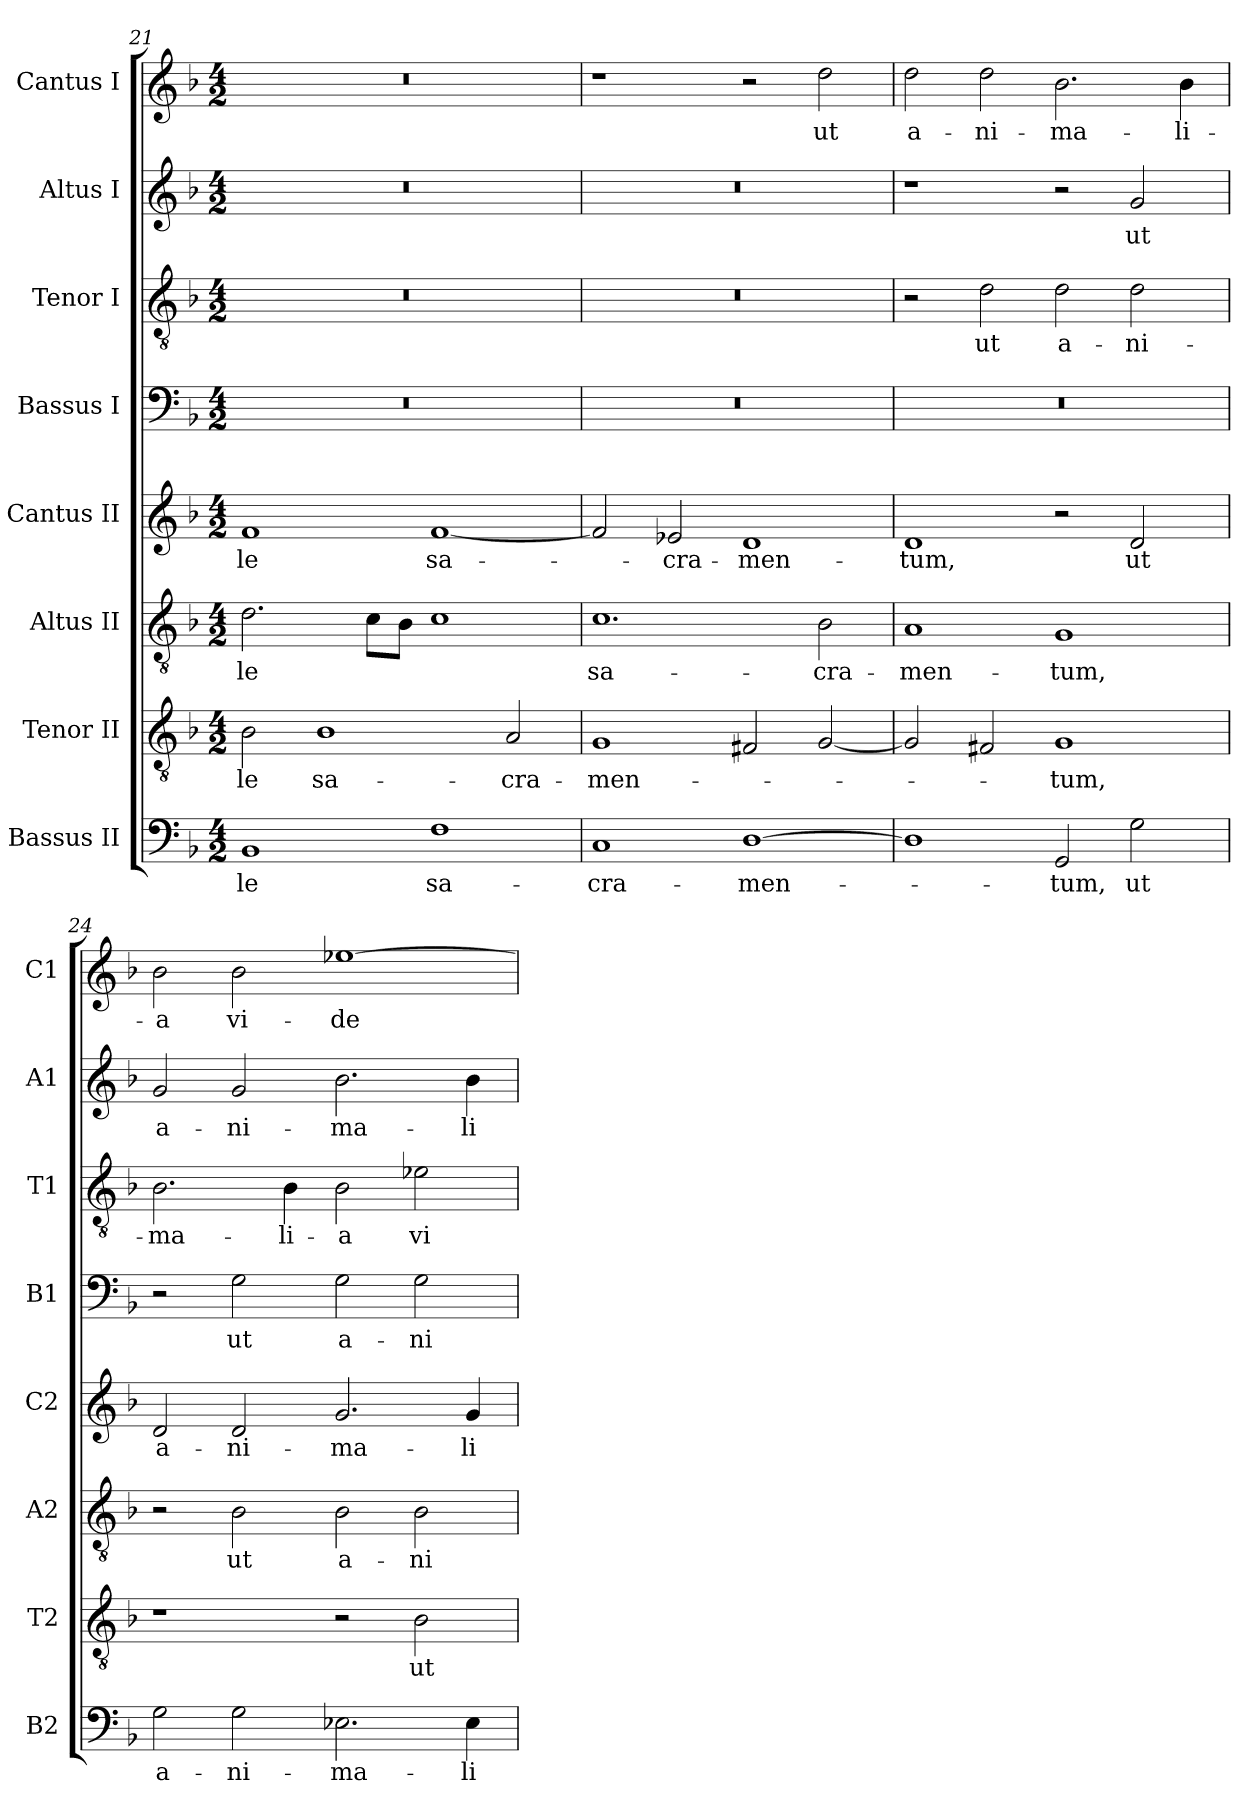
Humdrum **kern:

**kern	**text	**kern	**text	**kern	**text	**kern	**text	**kern	**text	**kern	**text	**kern	**text	**kern	**text
*part8	*part8	*part7	*part7	*part6	*part6	*part5	*part5	*part4	*part4	*part3	*part3	*part2	*part2	*part1	*part1
*staff8	*staff8	*staff7	*staff7	*staff6	*staff6	*staff5	*staff5	*staff4	*staff4	*staff3	*staff3	*staff2	*staff2	*staff1	*staff1
*I"Bassus II	*	*I"Tenor II	*	*I"Altus II	*	*I"Cantus II	*	*I"Bassus I	*	*I"Tenor I	*	*I"Altus I	*	*I"Cantus I	*
*I'B2	*	*I'T2	*	*I'A2	*	*I'C2	*	*I'B1	*	*I'T1	*	*I'A1	*	*I'C1	*
*clefF4	*	*clefGv2	*	*clefGv2	*	*clefG2	*	*clefF4	*	*clefGv2	*	*clefG2	*	*clefG2	*
*k[b-]	*	*k[b-]	*	*k[b-]	*	*k[b-]	*	*k[b-]	*	*k[b-]	*	*k[b-]	*	*k[b-]	*
*F:	*	*F:	*	*F:	*	*F:	*	*F:	*	*F:	*	*F:	*	*F:	*
*M4/2	*	*M4/2	*	*M4/2	*	*M4/2	*	*M4/2	*	*M4/2	*	*M4/2	*	*M4/2	*
=21	=21	=21	=21	=21	=21	=21	=21	=21	=21	=21	=21	=21	=21	=21	=21
!	!LO:LY:b	!	!LO:LY:b	!	!LO:LY:b	!	!LO:LY:b	!	!	!	!	!	!	!	!
1BB-	-le	2B-\	-le	2.d\	-le	1f	-le	0r	.	0r	.	0r	.	0r	.
!	!	!	!LO:LY:b	!	!	!	!	!	!	!	!	!	!	!	!
.	.	1B-	sa-	.	.	.	.	.	.	.	.	.	.	.	.
.	.	.	.	8c\L	.	.	.	.	.	.	.	.	.	.	.
.	.	.	.	8B-\J	.	.	.	.	.	.	.	.	.	.	.
!	!LO:LY:b	!	!	!	!	!	!LO:LY:b	!	!	!	!	!	!	!	!
1F	sa-	.	.	1c	.	[1f	sa-	.	.	.	.	.	.	.	.
!	!	!	!LO:LY:b	!	!	!	!	!	!	!	!	!	!	!	!
.	.	2A/	-cra-	.	.	.	.	.	.	.	.	.	.	.	.
=22	=22	=22	=22	=22	=22	=22	=22	=22	=22	=22	=22	=22	=22	=22	=22
!	!LO:LY:b	!	!LO:LY:b	!	!LO:LY:b	!	!	!	!	!	!	!	!	!	!
1C	-cra-	1G	-men-	1.c	sa-	2f/]	.	0r	.	0r	.	0r	.	1r	.
!	!	!	!	!	!	!	!LO:LY:b	!	!	!	!	!	!	!	!
.	.	.	.	.	.	2e-X/	-cra-	.	.	.	.	.	.	.	.
!	!LO:LY:b	!	!	!	!	!	!LO:LY:b	!	!	!	!	!	!	!	!
[1D	-men-	2F#X/	.	.	.	1d	-men-	.	.	.	.	.	.	2r	.
!	!	!	!	!	!LO:LY:b	!	!	!	!	!	!	!	!	!	!LO:LY:b
.	.	[2G/	.	2B-\	-cra-	.	.	.	.	.	.	.	.	2dd\	ut
=23	=23	=23	=23	=23	=23	=23	=23	=23	=23	=23	=23	=23	=23	=23	=23
!	!	!	!	!	!LO:LY:b	!	!LO:LY:b	!	!	!	!	!	!	!	!LO:LY:b
1D]	.	2G/]	.	1A	-men-	1d	-tum,	0r	.	2r	.	1r	.	2dd\	a-
!	!	!	!	!	!	!	!	!	!	!	!LO:LY:b	!	!	!	!LO:LY:b
.	.	2F#X/	.	.	.	.	.	.	.	2d\	ut	.	.	2dd\	-ni-
!	!LO:LY:b	!	!LO:LY:b	!	!LO:LY:b	!	!	!	!	!	!LO:LY:b	!	!	!	!LO:LY:b
2GG/	-tum,	1G	-tum,	1G	-tum,	2r	.	.	.	2d\	a-	2r	.	2.b-\	-ma-
!	!LO:LY:b	!	!	!	!	!	!LO:LY:b	!	!	!	!LO:LY:b	!	!LO:LY:b	!	!
2G\	ut	.	.	.	.	2d/	ut	.	.	2d\	-ni-	2g/	ut	.	.
!	!	!	!	!	!	!	!	!	!	!	!	!	!	!	!LO:LY:b
.	.	.	.	.	.	.	.	.	.	.	.	.	.	4b-\	-li-
=24	=24	=24	=24	=24	=24	=24	=24	=24	=24	=24	=24	=24	=24	=24	=24
!	!LO:LY:b	!	!	!	!	!	!LO:LY:b	!	!	!	!LO:LY:b	!	!LO:LY:b	!	!LO:LY:b
2G\	a-	1r	.	2r	.	2d/	a-	2r	.	2.B-\	-ma-	2g/	a-	2b-\	-a
!	!LO:LY:b	!	!	!	!LO:LY:b	!	!LO:LY:b	!	!LO:LY:b	!	!	!	!LO:LY:b	!	!LO:LY:b
2G\	-ni-	.	.	2B-\	ut	2d/	-ni-	2G\	ut	.	.	2g/	-ni-	2b-\	vi-
!	!	!	!	!	!	!	!	!	!	!	!LO:LY:b	!	!	!	!
.	.	.	.	.	.	.	.	.	.	4B-\	-li-	.	.	.	.
!	!LO:LY:b	!	!	!	!LO:LY:b	!	!LO:LY:b	!	!LO:LY:b	!	!LO:LY:b	!	!LO:LY:b	!	!LO:LY:b
2.E-X\	-ma-	2r	.	2B-\	a-	2.g/	-ma-	2G\	a-	2B-\	-a	2.b-\	-ma-	[1ee-X	-de-
!	!	!	!LO:LY:b	!	!LO:LY:b	!	!	!	!LO:LY:b	!	!LO:LY:b	!	!	!	!
.	.	2B-\	ut	2B-\	-ni-	.	.	2G\	-ni-	2e-X\	vi-	.	.	.	.
!	!LO:LY:b	!	!	!	!	!	!LO:LY:b	!	!	!	!	!	!LO:LY:b	!	!
4E-\	-li-	.	.	.	.	4g/	-li-	.	.	.	.	4b-\	-li-	.	.
=	=	=	=	=	=	=	=	=	=	=	=	=	=	=	=
*-	*-	*-	*-	*-	*-	*-	*-	*-	*-	*-	*-	*-	*-	*-	*-
